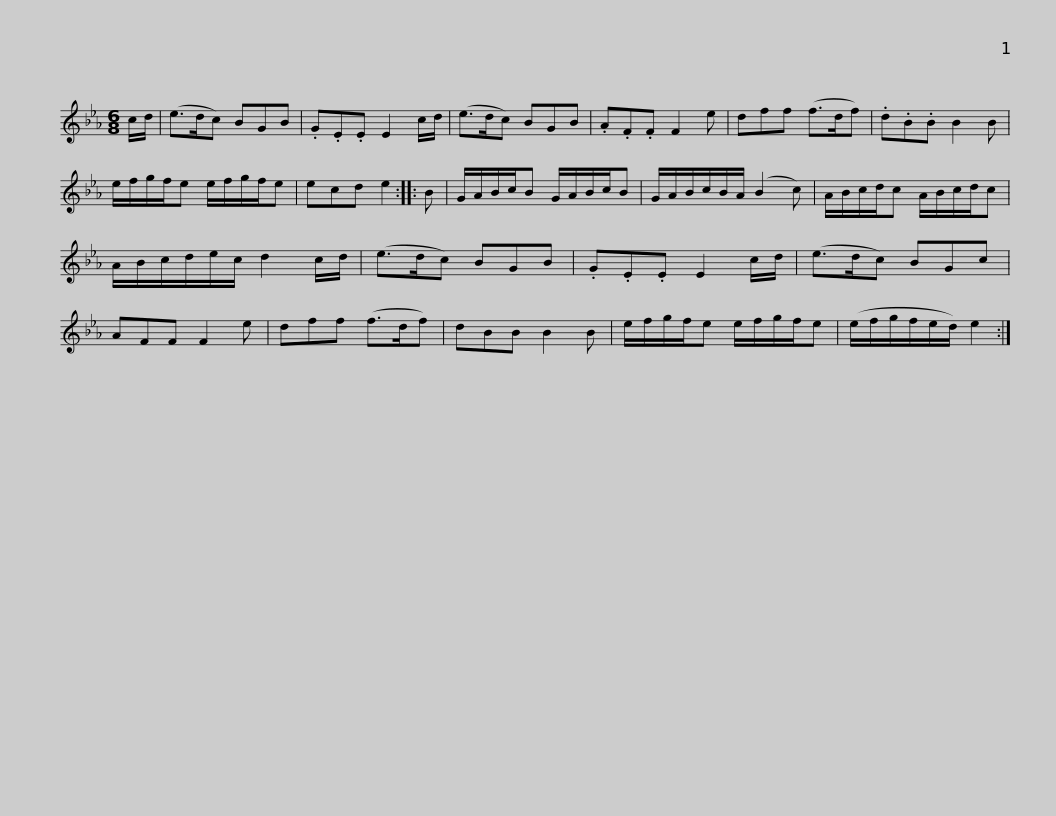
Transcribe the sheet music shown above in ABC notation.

X:1
L:1/8
M:6/8
I:linebreak $
K:Eb
V:1 treble
V:1
 c/d/ | (e>dc) BGB | .G.E.E E2 c/d/ | (e>dc) BGB | .A.F.F F2 e | %5
 dff (f>df) | .d.B.B B2 B |$ e/f/g/f/e e/f/g/f/e | ecd e2 :: B | %10
 G/A/B/c/B G/A/B/c/B | G/A/B/c/B/A/ (B2 c) | A/B/c/d/c A/B/c/d/c |$ A/B/c/d/e/c/ d2 c/d/ | (e>dc) BGB | %15
 .G.E.E E2 c/d/ | (e>dc) BGc | AFF F2 e | dff (f>df) | dBB B2 B |$ %20
 e/f/g/f/e e/f/g/f/e | (e/f/g/f/e/d/) e2 :| %22
